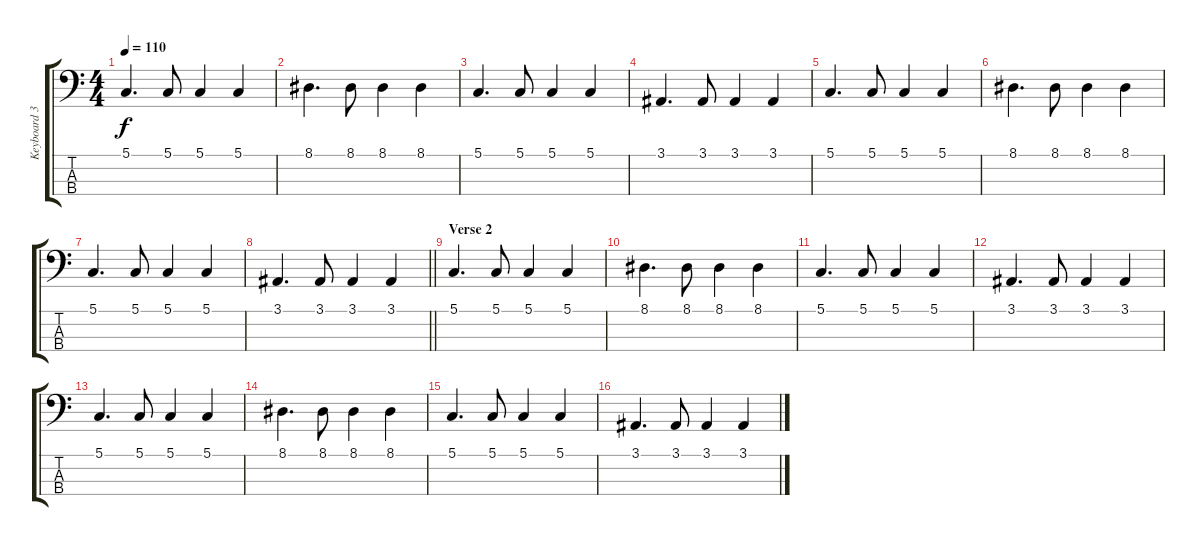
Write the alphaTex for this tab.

\track ("Keyboard 3 (Low)" "Keyboard 3") {instrument stringensemble1}
\staff {score tabs}
\tuning (G2 D2 A1 E1) {hide}
\ts (4 4)
\tempo 110
\clef f4
\ks c
5.1.4{d dy f} 5.1.8 5.1.4 5.1.4 |
8.1.4{d} 8.1.8 8.1.4 8.1.4 |
5.1.4{d} 5.1.8 5.1.4 5.1.4 |
3.1.4{d} 3.1.8 3.1.4 3.1.4 |
5.1.4{d} 5.1.8 5.1.4 5.1.4 |
8.1.4{d} 8.1.8 8.1.4 8.1.4 |
5.1.4{d} 5.1.8 5.1.4 5.1.4 |
\barLineRight lightlight
3.1.4{d} 3.1.8 3.1.4 3.1.4 |
\section ("" "Verse 2")
5.1.4{d} 5.1.8 5.1.4 5.1.4 |
8.1.4{d} 8.1.8 8.1.4 8.1.4 |
5.1.4{d} 5.1.8 5.1.4 5.1.4 |
3.1.4{d} 3.1.8 3.1.4 3.1.4 |
5.1.4{d} 5.1.8 5.1.4 5.1.4 |
8.1.4{d} 8.1.8 8.1.4 8.1.4 |
5.1.4{d} 5.1.8 5.1.4 5.1.4 |
3.1.4{d} 3.1.8 3.1.4 3.1.4
